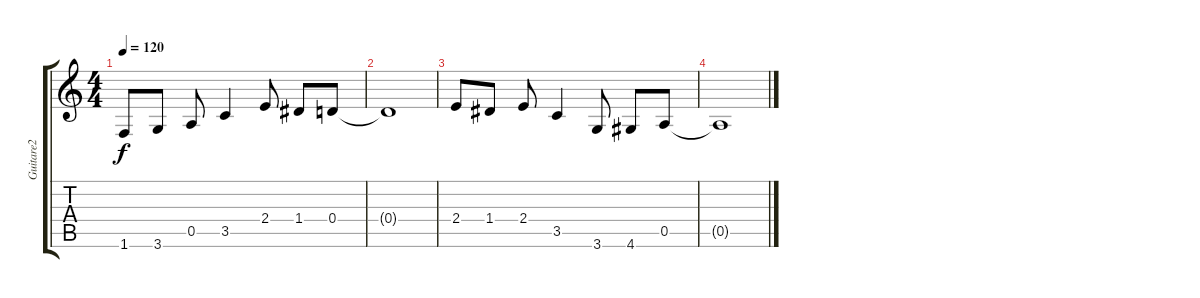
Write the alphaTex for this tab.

\track ("Guitare2" "Guitare2") {instrument distortionguitar}
\staff {score tabs}
\tuning (E4 B3 G3 D3 A2 E2) {hide}
\ts (4 4)
\tempo 120
\clef g2
\ks c
1.6.8{dy f} 3.6.8 0.5.8 3.5.4 2.4.8 1.4.8 0.4.8 |
0.4{t}.1 |
2.4.8 1.4.8 2.4.8 3.5.4 3.6.8 4.6.8 0.5.8 |
0.5{t}.1
